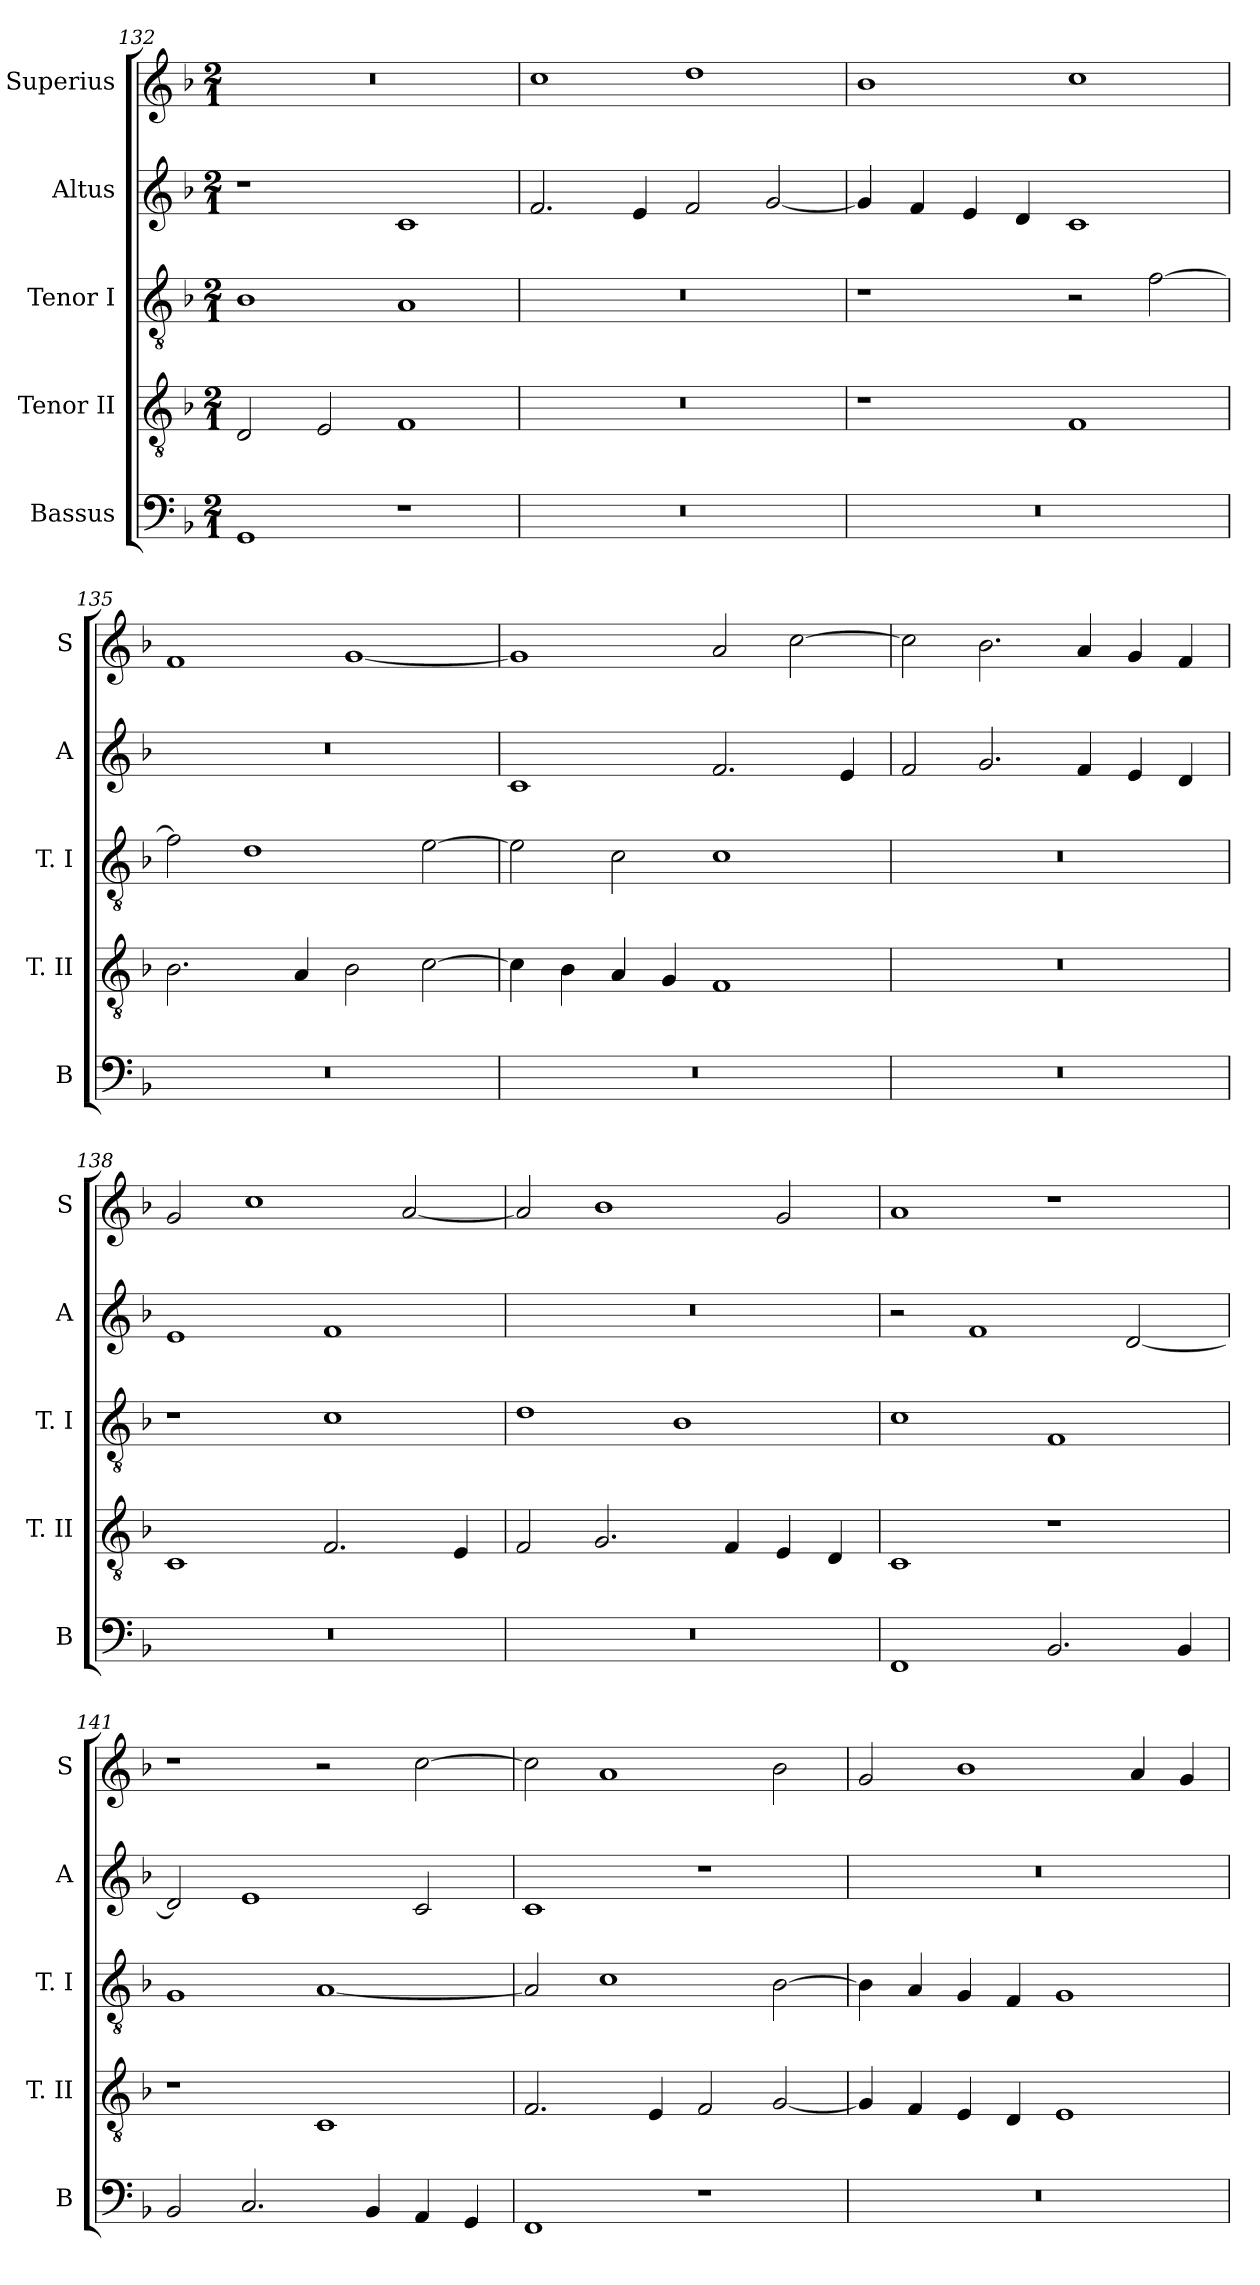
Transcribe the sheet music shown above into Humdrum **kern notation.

**kern	**kern	**kern	**kern	**kern
*part5	*part4	*part3	*part2	*part1
*staff5	*staff4	*staff3	*staff2	*staff1
*I"Bassus	*I"Tenor II	*I"Tenor I	*I"Altus	*I"Superius
*I'B	*I'T. II	*I'T. I	*I'A	*I'S
*clefF4	*clefGv2	*clefGv2	*clefG2	*clefG2
*k[b-]	*k[b-]	*k[b-]	*k[b-]	*k[b-]
*F:	*F:	*F:	*F:	*F:
*M2/1	*M2/1	*M2/1	*M2/1	*M2/1
=132	=132	=132	=132	=132
1GG	2D	1B-	1r	0r
.	2E	.	.	.
1r	1F	1A	1c	.
=133	=133	=133	=133	=133
0r	0r	0r	2.f	1cc
.	.	.	4e	.
.	.	.	2f	1dd
.	.	.	[2g	.
=134	=134	=134	=134	=134
0r	1r	1r	4g]	1b-
.	.	.	4f	.
.	.	.	4e	.
.	.	.	4d	.
.	1F	2r	1c	1cc
.	.	[2f	.	.
=135	=135	=135	=135	=135
0r	2.B-	2f]	0r	1f
.	.	1d	.	.
.	4A	.	.	.
.	2B-	.	.	[1g
.	[2c	[2e	.	.
=136	=136	=136	=136	=136
0r	4c]	2e]	1c	1g]
.	4B-	.	.	.
.	4A	2c	.	.
.	4G	.	.	.
.	1F	1c	2.f	2a
.	.	.	.	[2cc
.	.	.	4e	.
=137	=137	=137	=137	=137
0r	0r	0r	2f	2cc]
.	.	.	2.g	2.b-
.	.	.	4f	4a
.	.	.	4e	4g
.	.	.	4d	4f
=138	=138	=138	=138	=138
0r	1C	1r	1e	2g
.	.	.	.	1cc
.	2.F	1c	1f	.
.	.	.	.	[2a
.	4E	.	.	.
=139	=139	=139	=139	=139
0r	2F	1d	0r	2a]
.	2.G	.	.	1b-
.	.	1B-	.	.
.	4F	.	.	.
.	4E	.	.	2g
.	4D	.	.	.
=140	=140	=140	=140	=140
1FF	1C	1c	2r	1a
.	.	.	1f	.
2.BB-	1r	1F	.	1r
.	.	.	[2d	.
4BB-	.	.	.	.
=141	=141	=141	=141	=141
2BB-	1r	1G	2d]	1r
2.C	.	.	1e	.
.	1C	[1A	.	2r
4BB-	.	.	.	.
4AA	.	.	2c	[2cc
4GG	.	.	.	.
=142	=142	=142	=142	=142
1FF	2.F	2A]	1c	2cc]
.	.	1c	.	1a
.	4E	.	.	.
1r	2F	.	1r	.
.	[2G	[2B-	.	2b-
=143	=143	=143	=143	=143
0r	4G]	4B-]	0r	2g
.	4F	4A	.	.
.	4E	4G	.	1b-
.	4D	4F	.	.
.	1E	1G	.	.
.	.	.	.	4a
.	.	.	.	4g
=	=	=	=	=
*-	*-	*-	*-	*-
